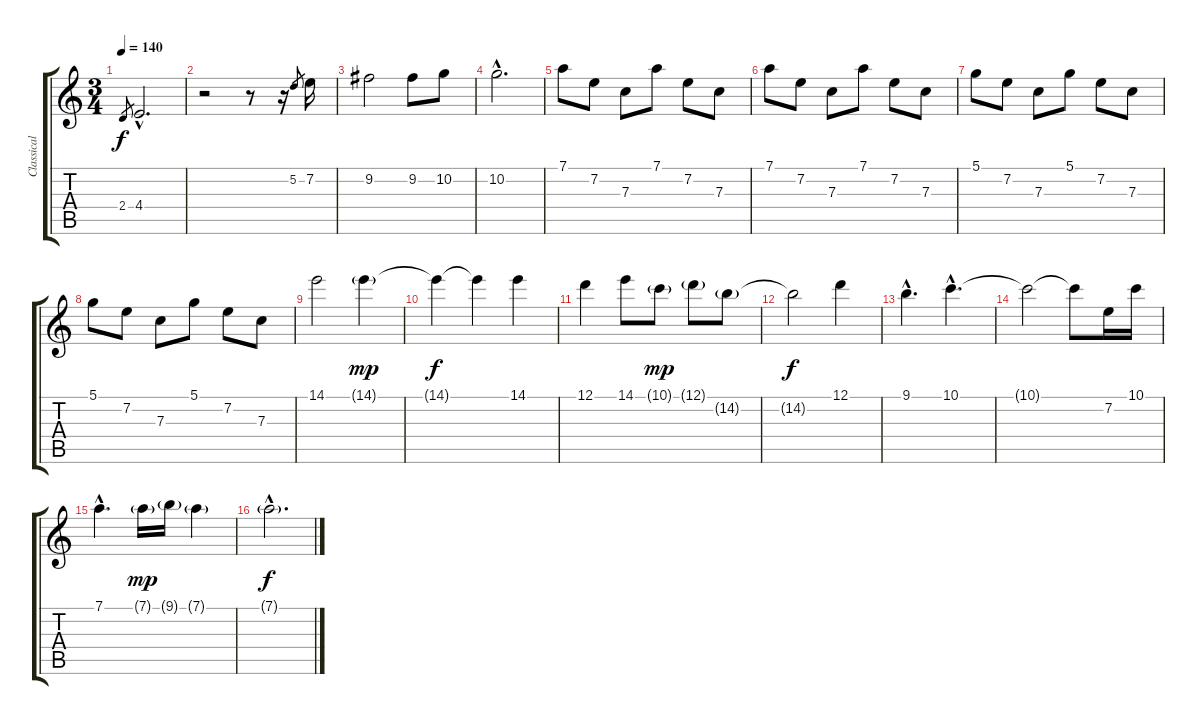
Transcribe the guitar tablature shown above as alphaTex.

\track ("Classical Guitar III" "Classical ") {instrument acousticguitarnylon}
\staff {score tabs}
\tuning (D4 A3 F3 C3 G2 D2) {hide}
\ts (3 4)
\tempo 140
\clef g2
\ks c
2.4.8{gr dy f} 4.4{hac}.2{d} |
r.2 r.8 r.16 5.2.8{gr} 7.2.16 |
9.2.2 9.2.8 10.2.8 |
10.2{hac}.2{d} |
7.1.8 7.2.8 7.3.8 7.1.8 7.2.8 7.3.8 |
7.1.8 7.2.8 7.3.8 7.1.8 7.2.8 7.3.8 |
5.1.8 7.2.8 7.3.8 5.1.8 7.2.8 7.3.8 |
5.1.8 7.2.8 7.3.8 5.1.8 7.2.8 7.3.8 |
14.1.2 14.1{g}.4{dy mp} |
14.1{t}.4{dy f} 14.1{t}.4 14.1.4 |
12.1.4 14.1.8 10.1{g}.8{dy mp} 12.1{g}.8 14.2{g}.8 |
14.2{t}.2{dy f} 12.1.4 |
9.1{hac}.4{d} 10.1{hac}.4{d} |
10.1{t}.2 10.1{t}.8 7.2.16 10.1.16 |
7.1{hac}.4{d} 7.1{g}.16{dy mp} 9.1{g}.16 7.1{g}.4 |
7.1{g hac}.2{d dy f}
